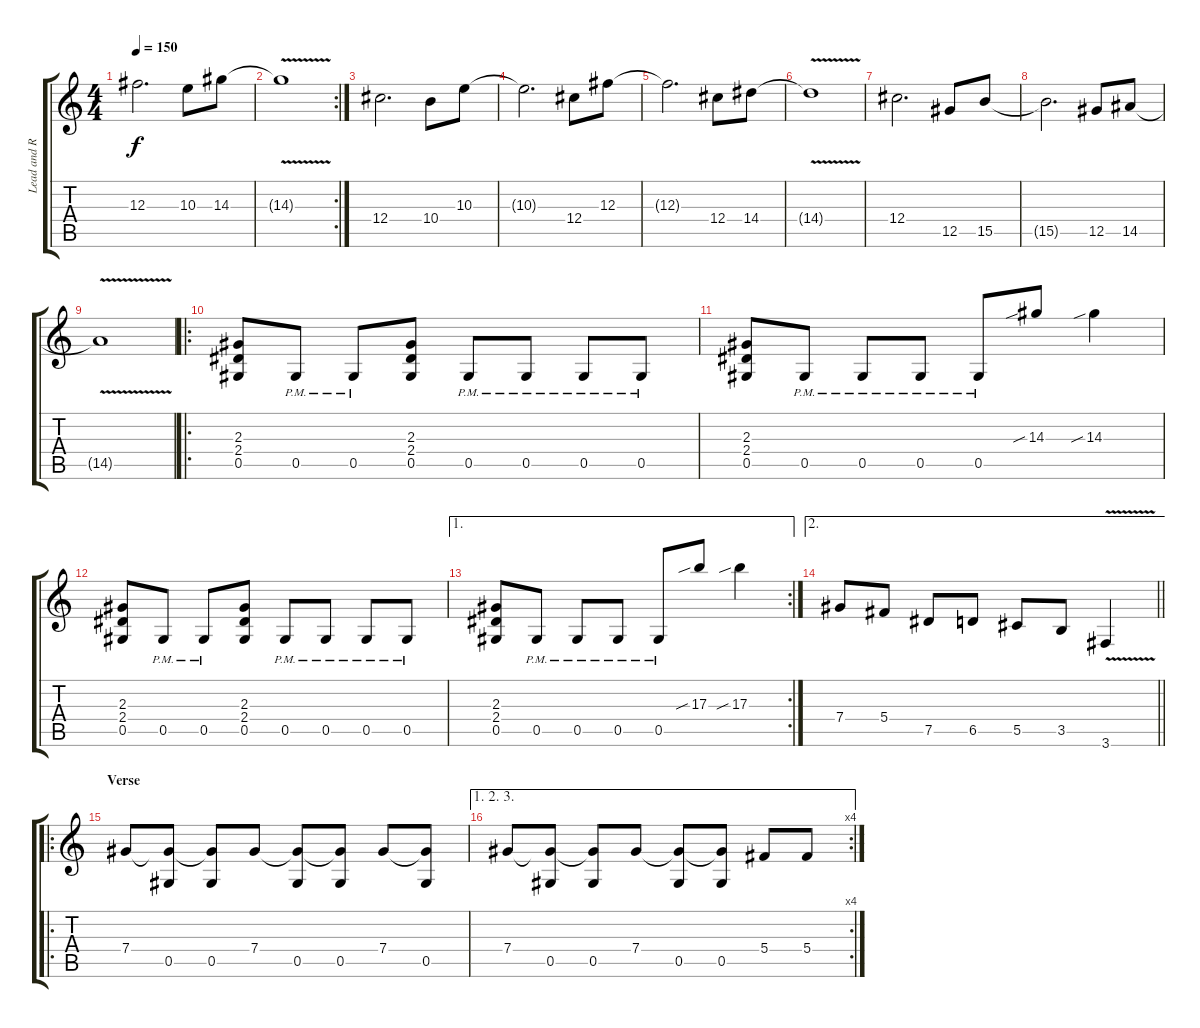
\track ("Lead and Rhythm 2" "Lead and R") {instrument distortionguitar}
\staff {score tabs}
\tuning (Eb4 Bb3 Gb3 Db3 Ab2 Eb2) {hide}
\ts (4 4)
\tempo 150
\clef g2
\ks c
12.3{t}.2{d dy f} 10.3.8 14.3.8 |
\rc 2
14.3{v t}.1 |
12.4.2{d} 10.4.8 10.3.8 |
10.3{t}.2{d} 12.4.8 12.3.8 |
12.3{t}.2{d} 12.4.8 14.4.8 |
14.4{v t}.1 |
12.4.2{d} 12.5.8 15.5.8 |
15.5{t}.2{d} 12.5.8 14.5.8 |
14.5{v t}.1 |
\ro
(2.3 2.4 0.5).8 0.5{pm}.8 0.5{pm}.8 (2.3 2.4 0.5).8 0.5{pm}.8 0.5{pm}.8 0.5{pm}.8 0.5{pm}.8 |
(2.3 2.4 0.5).8 0.5{pm}.8 0.5{pm}.8 0.5{pm}.8 0.5{pm}.8 14.3{sib}.8 14.3{sib}.4 |
(2.3 2.4 0.5).8 0.5{pm}.8 0.5{pm}.8 (2.3 2.4 0.5).8 0.5{pm}.8 0.5{pm}.8 0.5{pm}.8 0.5{pm}.8 |
\ae 1
\rc 2
(2.3 2.4 0.5).8 0.5{pm}.8 0.5{pm}.8 0.5{pm}.8 0.5{pm}.8 17.3{sib}.8 17.3{sib}.4 |
\ae 2
\barLineRight lightlight
7.4.8 5.4.8 7.5.8 6.5.8 5.5.8 3.5.8 3.6{v}.4 |
\ro
\section ("" "Verse")
7.4.8 (7.4{t} 0.5).8 (7.4{t} 0.5).8 7.4.8 (7.4{t} 0.5).8 (7.4{t} 0.5).8 7.4.8 (7.4{t} 0.5).8 |
\ae (1 2 3)
\rc 4
7.4.8 (7.4{t} 0.5).8 (7.4{t} 0.5).8 7.4.8 (7.4{t} 0.5).8 (7.4{t} 0.5).8 5.4.8 5.4.8
